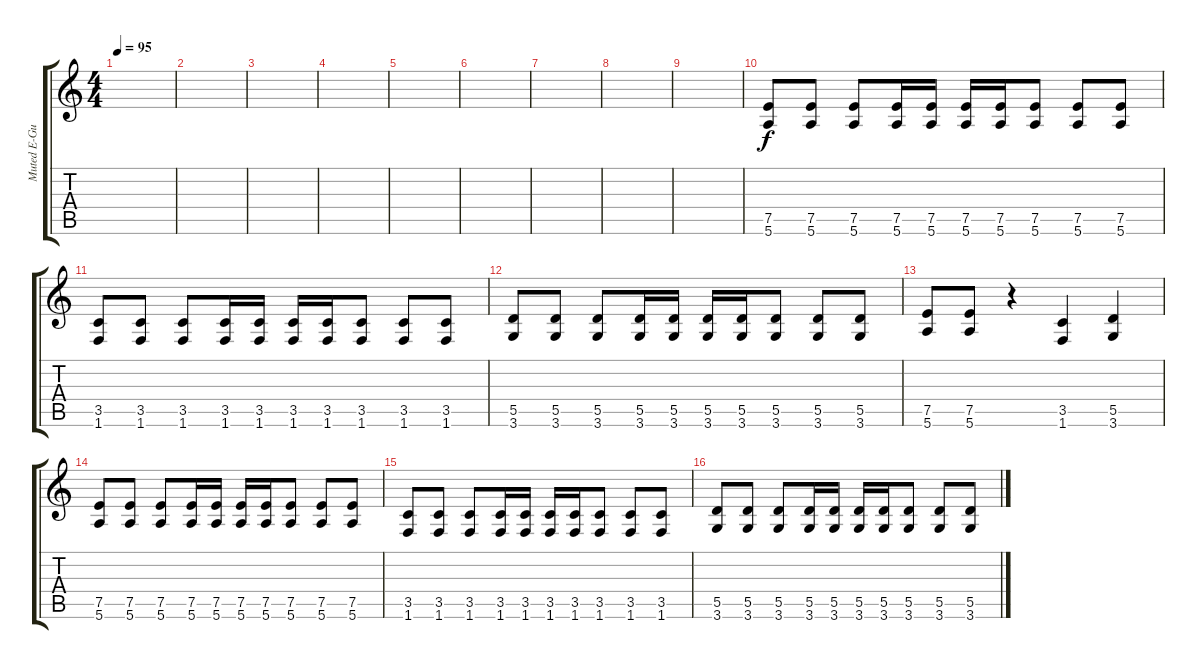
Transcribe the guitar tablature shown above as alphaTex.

\track ("Muted E-Guitar" "Muted E-Gu") {instrument distortionguitar}
\staff {score tabs}
\tuning (E4 B3 G3 D3 A2 E2) {hide}
\ts (4 4)
\tempo 95
\clef g2
\ks c
|
|
|
|
|
|
|
|
|
(7.5 5.6).8 (7.5 5.6).8 (7.5 5.6).8 (7.5 5.6).16 (7.5 5.6).16 (7.5 5.6).16 (7.5 5.6).16 (7.5 5.6).8 (7.5 5.6).8 (7.5 5.6).8 |
(3.5 1.6).8 (3.5 1.6).8 (3.5 1.6).8 (3.5 1.6).16 (3.5 1.6).16 (3.5 1.6).16 (3.5 1.6).16 (3.5 1.6).8 (3.5 1.6).8 (3.5 1.6).8 |
(5.5 3.6).8 (5.5 3.6).8 (5.5 3.6).8 (5.5 3.6).16 (5.5 3.6).16 (5.5 3.6).16 (5.5 3.6).16 (5.5 3.6).8 (5.5 3.6).8 (5.5 3.6).8 |
(7.5 5.6).8 (7.5 5.6).8 r.4 (3.5 1.6).4 (5.5 3.6).4 |
(7.5 5.6).8 (7.5 5.6).8 (7.5 5.6).8 (7.5 5.6).16 (7.5 5.6).16 (7.5 5.6).16 (7.5 5.6).16 (7.5 5.6).8 (7.5 5.6).8 (7.5 5.6).8 |
(3.5 1.6).8 (3.5 1.6).8 (3.5 1.6).8 (3.5 1.6).16 (3.5 1.6).16 (3.5 1.6).16 (3.5 1.6).16 (3.5 1.6).8 (3.5 1.6).8 (3.5 1.6).8 |
(5.5 3.6).8 (5.5 3.6).8 (5.5 3.6).8 (5.5 3.6).16 (5.5 3.6).16 (5.5 3.6).16 (5.5 3.6).16 (5.5 3.6).8 (5.5 3.6).8 (5.5 3.6).8
